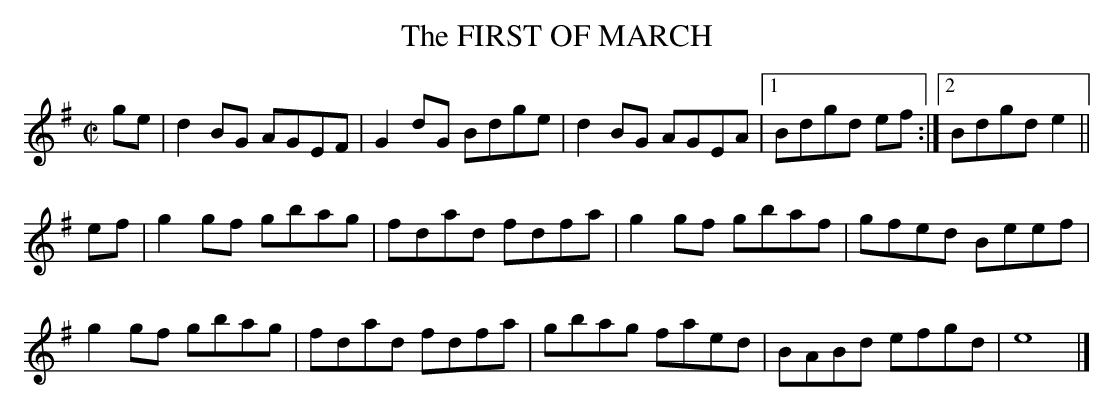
X:1
T:FIRST OF MARCH, The
M:C|
L:1/8
K:Em
ge|d2BG AGEF|G2dG Bdge|d2BG AGEA|1 Bdgd ef :|2 Bdgd e2||
ef|g2gf gbag|fdad fdfa|g2gf gbaf|gfed Beef|
g2gf gbag|fdad fdfa|gbag faed|BABd efgd|e8|]
